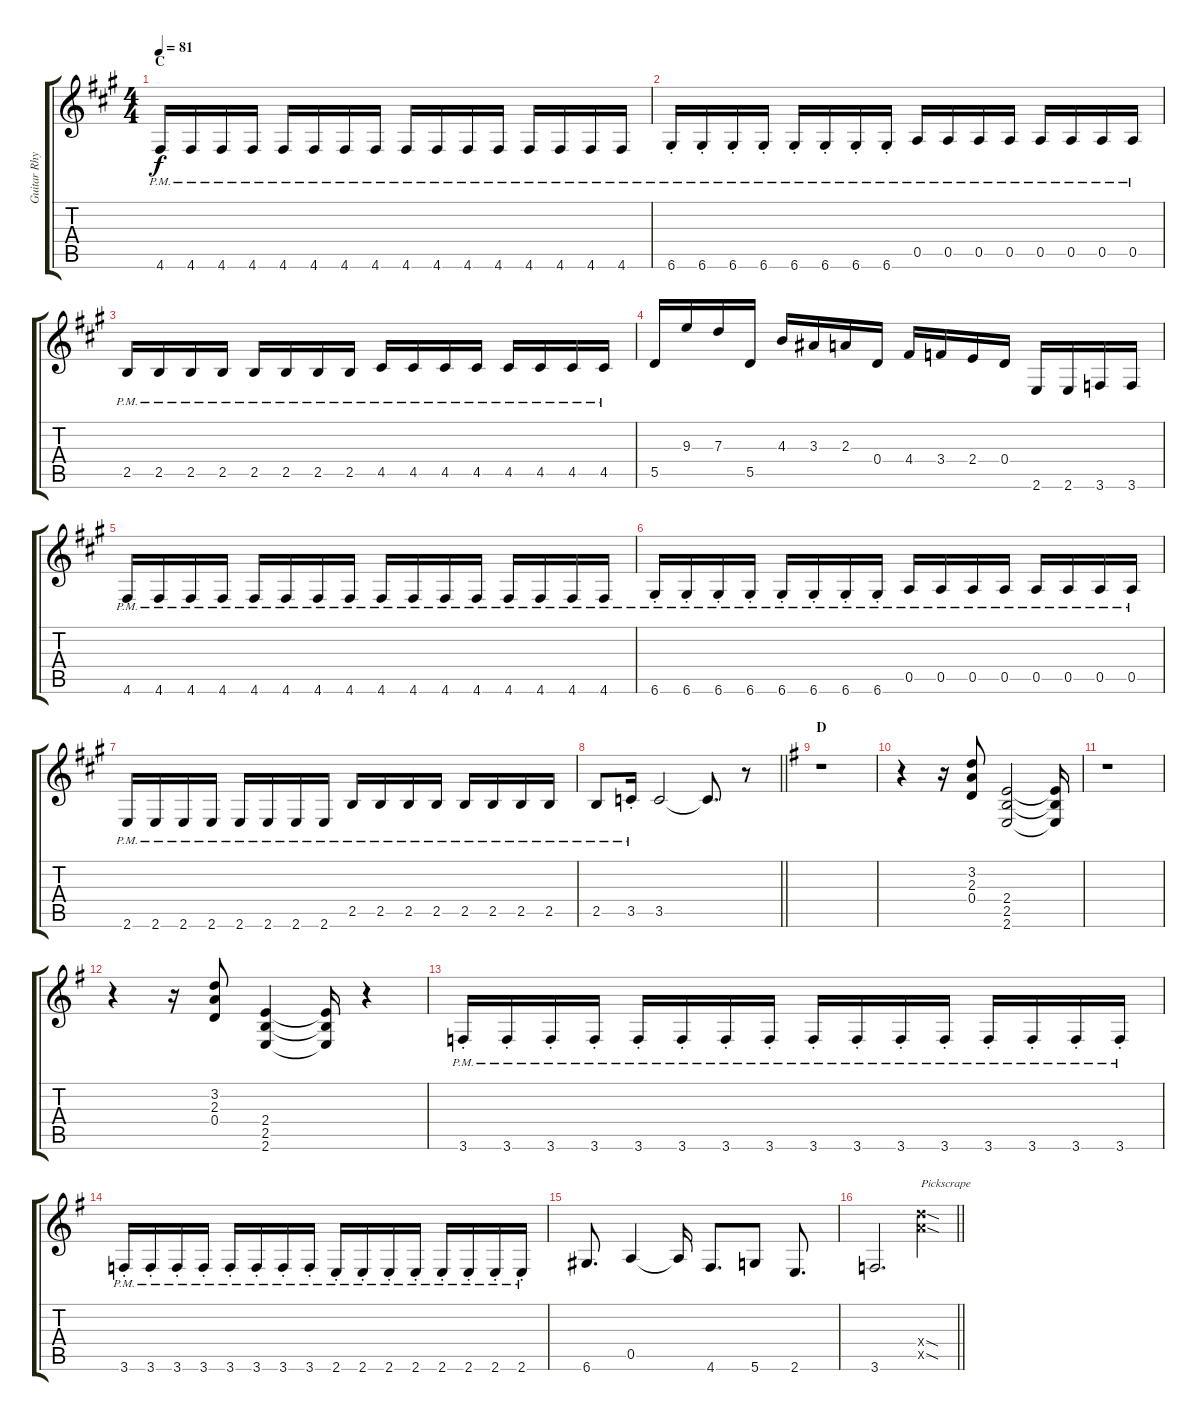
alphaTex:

\track ("Guitar Rhythm" "Guitar Rhy") {instrument overdrivenguitar}
\staff {score tabs}
\tuning (E4 B3 G3 D3 A2 D2) {hide}
\ts (4 4)
\section ("" "C")
\tempo 81
\clef g2
\ks f#minor
4.6{pm}.16{dy f balance 5} 4.6{pm}.16 4.6{pm}.16 4.6{pm}.16 4.6{pm}.16 4.6{pm}.16 4.6{pm}.16 4.6{pm}.16 4.6{pm}.16 4.6{pm}.16 4.6{pm}.16 4.6{pm}.16 4.6{pm}.16 4.6{pm}.16 4.6{pm}.16 4.6{pm}.16 |
6.6{pm st}.16 6.6{pm st}.16 6.6{pm st}.16 6.6{pm st}.16 6.6{pm st}.16 6.6{pm st}.16 6.6{pm st}.16 6.6{pm st}.16 0.5{pm}.16 0.5{pm}.16 0.5{pm}.16 0.5{pm}.16 0.5{pm}.16 0.5{pm}.16 0.5{pm}.16 0.5{pm}.16 |
2.5{pm}.16 2.5{pm}.16 2.5{pm}.16 2.5{pm}.16 2.5{pm}.16 2.5{pm}.16 2.5{pm}.16 2.5{pm}.16 4.5{pm}.16 4.5{pm}.16 4.5{pm}.16 4.5{pm}.16 4.5{pm}.16 4.5{pm}.16 4.5{pm}.16 4.5{pm}.16 |
5.5.16 9.3.16 7.3.16 5.5.16 4.3.16 3.3.16 2.3.16 0.4.16 4.4.16 3.4.16 2.4.16 0.4.16 2.6.16 2.6.16 3.6.16 3.6.16 |
4.6{pm}.16 4.6{pm}.16 4.6{pm}.16 4.6{pm}.16 4.6{pm}.16 4.6{pm}.16 4.6{pm}.16 4.6{pm}.16 4.6{pm}.16 4.6{pm}.16 4.6{pm}.16 4.6{pm}.16 4.6{pm}.16 4.6{pm}.16 4.6{pm}.16 4.6{pm}.16 |
6.6{pm st}.16 6.6{pm st}.16 6.6{pm st}.16 6.6{pm st}.16 6.6{pm st}.16 6.6{pm st}.16 6.6{pm st}.16 6.6{pm st}.16 0.5{pm}.16 0.5{pm}.16 0.5{pm}.16 0.5{pm}.16 0.5{pm}.16 0.5{pm}.16 0.5{pm}.16 0.5{pm}.16 |
2.6{pm}.16 2.6{pm}.16 2.6{pm}.16 2.6{pm}.16 2.6{pm}.16 2.6{pm}.16 2.6{pm}.16 2.6{pm}.16 2.5{pm}.16 2.5{pm}.16 2.5{pm}.16 2.5{pm}.16 2.5{pm}.16 2.5{pm}.16 2.5{pm}.16 2.5{pm}.16 |
\barLineRight lightlight
2.5{pm}.8 3.5{pm st}.16 3.5.2 3.5{t}.8{d} r.8 |
\section ("" "D")
\ks eminor
r.1{balance 8} |
r.4 r.16 (3.2 2.3 0.4).8 (2.4 2.5 2.6).2 (2.4{t} 2.5{t} 2.6{t}).16 |
r.1 |
r.4 r.16 (3.2 2.3 0.4).8 (2.4 2.5 2.6).4 (2.4{t} 2.5{t} 2.6{t}).16 r.4 |
3.6{pm st}.16{balance 5} 3.6{pm st}.16 3.6{pm st}.16 3.6{pm st}.16 3.6{pm st}.16 3.6{pm st}.16 3.6{pm st}.16 3.6{pm st}.16 3.6{pm st}.16 3.6{pm st}.16 3.6{pm st}.16 3.6{pm st}.16 3.6{pm st}.16 3.6{pm st}.16 3.6{pm st}.16 3.6{pm st}.16 |
3.6{pm st}.16 3.6{pm st}.16 3.6{pm st}.16 3.6{pm st}.16 3.6{pm st}.16 3.6{pm st}.16 3.6{pm st}.16 3.6{pm st}.16 2.6{pm st}.16 2.6{pm st}.16 2.6{pm st}.16 2.6{pm st}.16 2.6{pm st}.16 2.6{pm st}.16 2.6{pm st}.16 2.6{pm st}.16 |
6.6.8{d} 0.5.4 0.5{t}.16 4.6.8{d} 5.6.8 2.6.8{d} |
\barLineRight lightlight
3.6.2{d} (12.4{sod x} 12.5{sod x}).4{txt "Pickscrape"}
